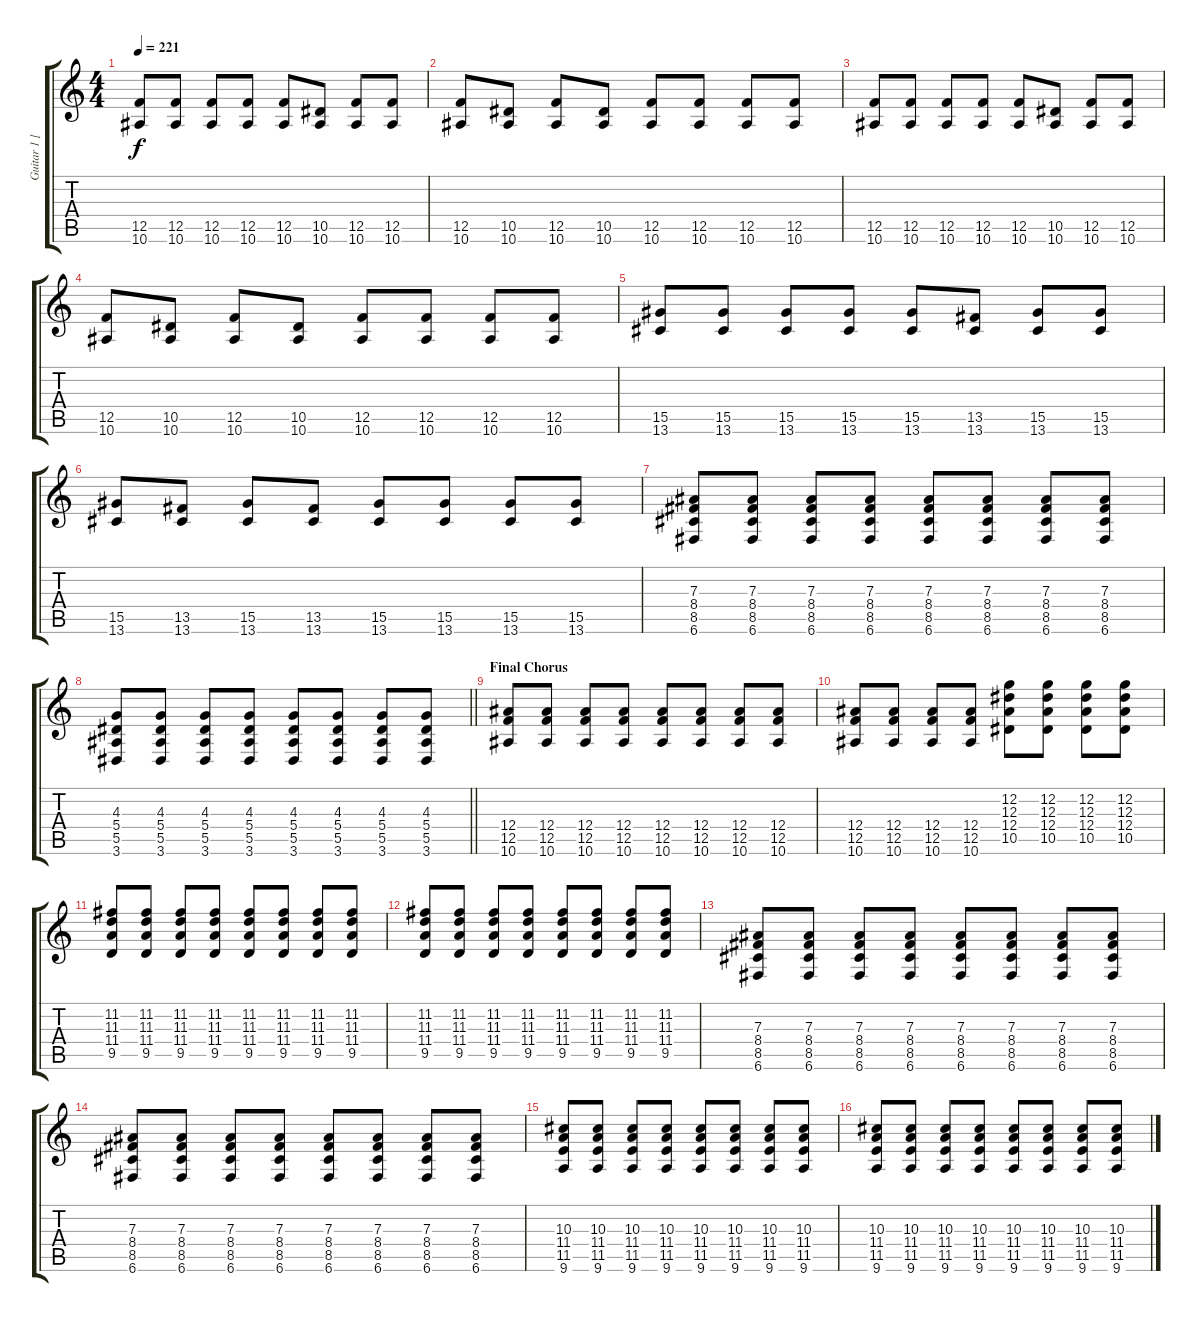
\track ("Guitar 1 [Josh Homme]" "Guitar 1 [") {instrument distortionguitar}
\staff {score tabs}
\tuning (C4 G3 Eb3 Bb2 F2 C2) {hide}
\ts (4 4)
\tempo 221
\clef g2
\ks c
(12.5 10.6).8{dy f} (12.5 10.6).8 (12.5 10.6).8 (12.5 10.6).8 (12.5 10.6).8 (10.5 10.6).8 (12.5 10.6).8 (12.5 10.6).8 |
(12.5 10.6).8 (10.5 10.6).8 (12.5 10.6).8 (10.5 10.6).8 (12.5 10.6).8 (12.5 10.6).8 (12.5 10.6).8 (12.5 10.6).8 |
(12.5 10.6).8 (12.5 10.6).8 (12.5 10.6).8 (12.5 10.6).8 (12.5 10.6).8 (10.5 10.6).8 (12.5 10.6).8 (12.5 10.6).8 |
(12.5 10.6).8 (10.5 10.6).8 (12.5 10.6).8 (10.5 10.6).8 (12.5 10.6).8 (12.5 10.6).8 (12.5 10.6).8 (12.5 10.6).8 |
(15.5 13.6).8 (15.5 13.6).8 (15.5 13.6).8 (15.5 13.6).8 (15.5 13.6).8 (13.5 13.6).8 (15.5 13.6).8 (15.5 13.6).8 |
(15.5 13.6).8 (13.5 13.6).8 (15.5 13.6).8 (13.5 13.6).8 (15.5 13.6).8 (15.5 13.6).8 (15.5 13.6).8 (15.5 13.6).8 |
(7.3 8.4 8.5 6.6).8 (7.3 8.4 8.5 6.6).8 (7.3 8.4 8.5 6.6).8 (7.3 8.4 8.5 6.6).8 (7.3 8.4 8.5 6.6).8 (7.3 8.4 8.5 6.6).8 (7.3 8.4 8.5 6.6).8 (7.3 8.4 8.5 6.6).8 |
\barLineRight lightlight
(4.3 5.4 5.5 3.6).8 (4.3 5.4 5.5 3.6).8 (4.3 5.4 5.5 3.6).8 (4.3 5.4 5.5 3.6).8 (4.3 5.4 5.5 3.6).8 (4.3 5.4 5.5 3.6).8 (4.3 5.4 5.5 3.6).8 (4.3 5.4 5.5 3.6).8 |
\section ("" "Final Chorus")
(12.4 12.5 10.6).8 (12.4 12.5 10.6).8 (12.4 12.5 10.6).8 (12.4 12.5 10.6).8 (12.4 12.5 10.6).8 (12.4 12.5 10.6).8 (12.4 12.5 10.6).8 (12.4 12.5 10.6).8 |
(12.4 12.5 10.6).8 (12.4 12.5 10.6).8 (12.4 12.5 10.6).8 (12.4 12.5 10.6).8 (12.2 12.3 12.4 10.5).8 (12.2 12.3 12.4 10.5).8 (12.2 12.3 12.4 10.5).8 (12.2 12.3 12.4 10.5).8 |
(11.2 11.3 11.4 9.5).8 (11.2 11.3 11.4 9.5).8 (11.2 11.3 11.4 9.5).8 (11.2 11.3 11.4 9.5).8 (11.2 11.3 11.4 9.5).8 (11.2 11.3 11.4 9.5).8 (11.2 11.3 11.4 9.5).8 (11.2 11.3 11.4 9.5).8 |
(11.2 11.3 11.4 9.5).8 (11.2 11.3 11.4 9.5).8 (11.2 11.3 11.4 9.5).8 (11.2 11.3 11.4 9.5).8 (11.2 11.3 11.4 9.5).8 (11.2 11.3 11.4 9.5).8 (11.2 11.3 11.4 9.5).8 (11.2 11.3 11.4 9.5).8 |
(7.3 8.4 8.5 6.6).8 (7.3 8.4 8.5 6.6).8 (7.3 8.4 8.5 6.6).8 (7.3 8.4 8.5 6.6).8 (7.3 8.4 8.5 6.6).8 (7.3 8.4 8.5 6.6).8 (7.3 8.4 8.5 6.6).8 (7.3 8.4 8.5 6.6).8 |
(7.3 8.4 8.5 6.6).8 (7.3 8.4 8.5 6.6).8 (7.3 8.4 8.5 6.6).8 (7.3 8.4 8.5 6.6).8 (7.3 8.4 8.5 6.6).8 (7.3 8.4 8.5 6.6).8 (7.3 8.4 8.5 6.6).8 (7.3 8.4 8.5 6.6).8 |
(10.3 11.4 11.5 9.6).8 (10.3 11.4 11.5 9.6).8 (10.3 11.4 11.5 9.6).8 (10.3 11.4 11.5 9.6).8 (10.3 11.4 11.5 9.6).8 (10.3 11.4 11.5 9.6).8 (10.3 11.4 11.5 9.6).8 (10.3 11.4 11.5 9.6).8 |
(10.3 11.4 11.5 9.6).8 (10.3 11.4 11.5 9.6).8 (10.3 11.4 11.5 9.6).8 (10.3 11.4 11.5 9.6).8 (10.3 11.4 11.5 9.6).8 (10.3 11.4 11.5 9.6).8 (10.3 11.4 11.5 9.6).8 (10.3 11.4 11.5 9.6).8
